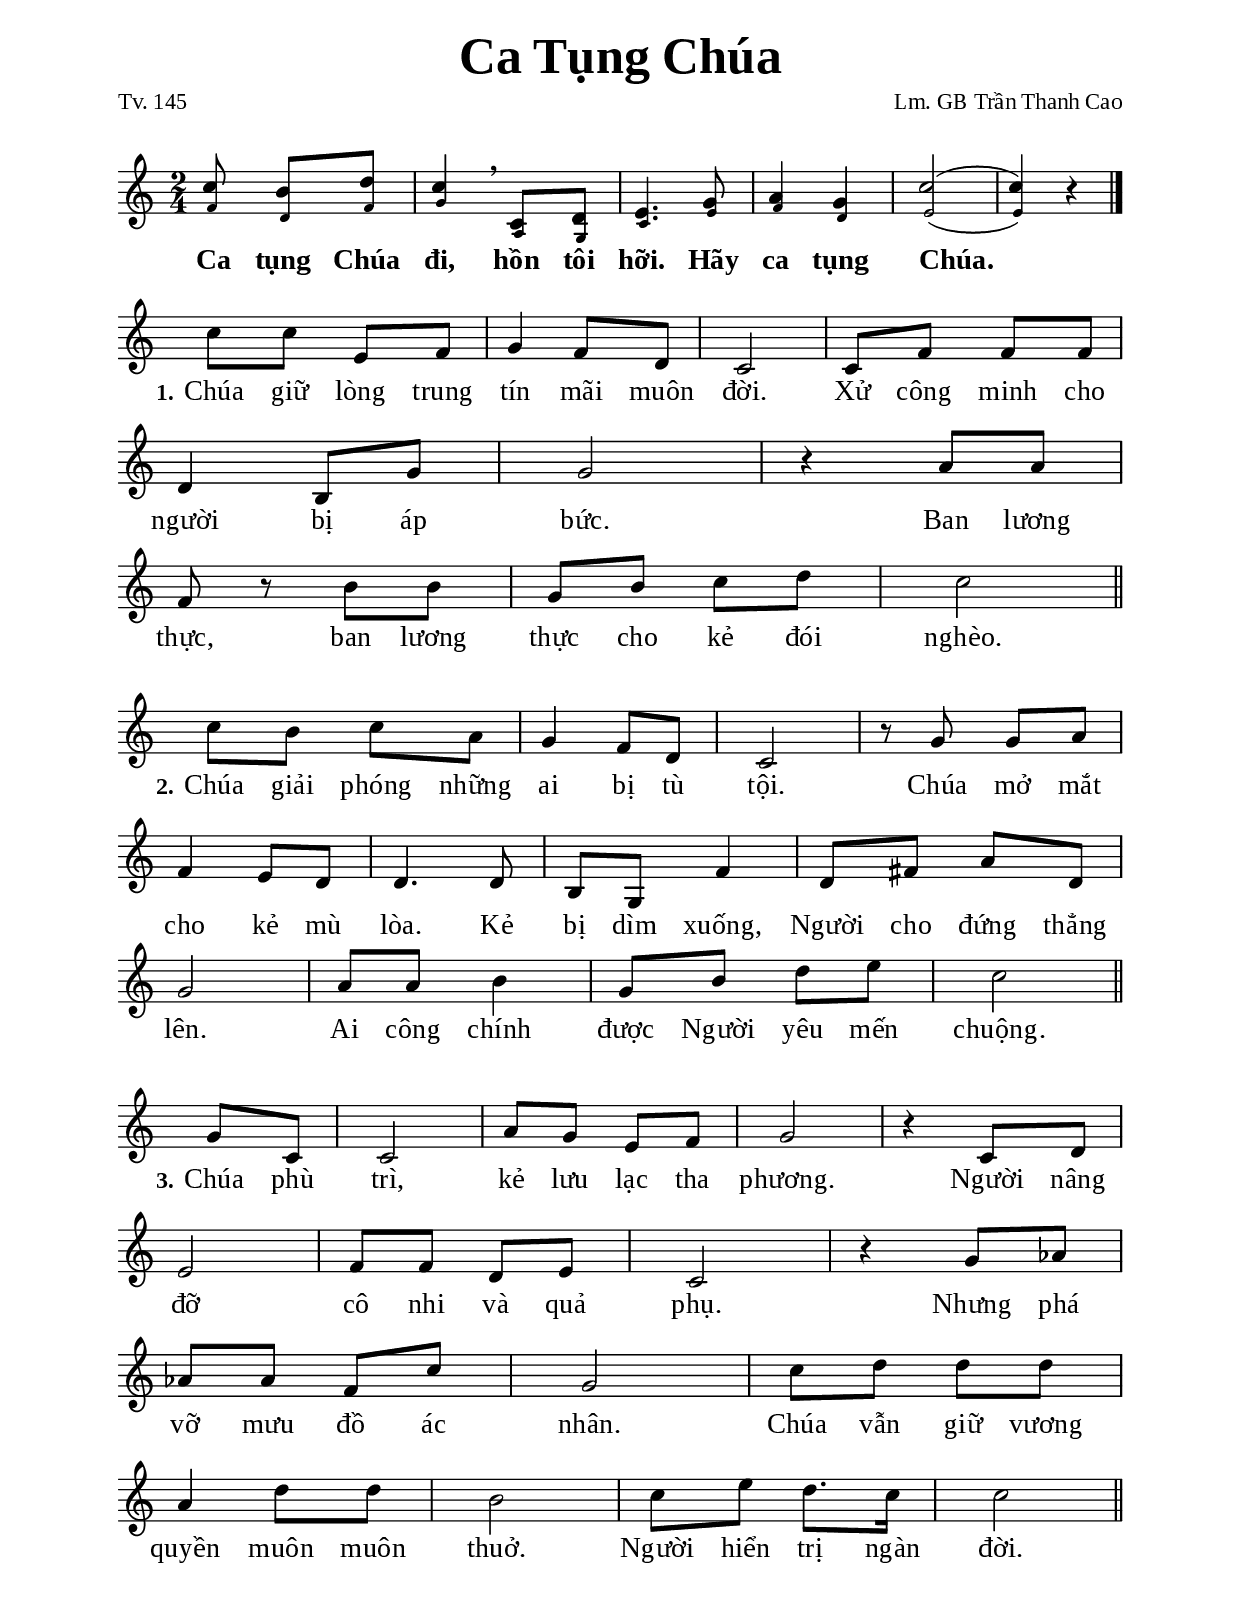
% Cài đặt chung
\version "2.22.1"
\include "english.ly"

\header {
  title = \markup { \fontsize #3 "Ca Tụng Chúa" }
  poet = "Tv. 145"
  composer = "Lm. GB Trần Thanh Cao"
  arranger = " "
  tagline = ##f
}

% Nhạc điệp khúc
nhacDiepKhucSop = \relative c'' {
  \partial 4. c8 b d |
  c4 \breathe c,8 d |
  e4. g8 |
  a4 g |
  c2 ^( |
  c4) r \bar "|."
}

nhacDiepKhucBas = \relative c' {
  \partial 4. f8 d f |
  g4 a,8 g |
  c4. e8 |
  f4 d |
  e2 _( |
  e4) r
}

% Nhạc phiên khúc
nhacPhienKhucMot = \relative c'' {
  c8 c e, f |
  g4 f8 d |
  c2 |
  c8 f f f |
  d4 b8 g' |
  g2 |
  r4 a8 a |
  f r b b |
  g b c d |
  c2 \bar "||"
}

nhacPhienKhucHai = \relative c'' {
  c8 b c a |
  g4 f8 d |
  c2 |
  r8 g' g a |
  f4 e8 d |
  d4. d8 |
  b g f'4 |
  d8 fs a d, |
  g2 |
  a8 a b4 |
  g8 b d e |
  c2 \bar "||"
}

nhacPhienKhucBa = \relative c'' {
  \partial 4 g8 c, |
  c2 |
  a'8 g e f |
  g2 |
  r4 c,8 d |
  e2 |
  f8 f d e |
  c2 |
  r4 g'8 af |
  af af f c' |
  g2 |
  c8 d d d |
  a4 d8 d |
  b2 |
  c8 e d8. c16 |
  c2 \bar "||"
}

% Lời điệp khúc
loiDiepKhuc = \lyricmode {
  Ca tụng Chúa đi, hồn tôi hỡi.
  Hãy ca tụng Chúa.
}

% Lời phiên khúc
loiPhienKhucMot = \lyricmode {
  \set stanza = #"1."
  Chúa giữ lòng trung tín mãi muôn đời.
  Xử công minh cho người bị áp bức.
  Ban lương thực, ban lương thực cho kẻ đói nghèo.
}

loiPhienKhucHai = \lyricmode {
  \set stanza = #"2."
  Chúa giải phóng những ai bị tù tội.
  Chúa mở mắt cho kẻ mù lòa.
  Kẻ bị dìm xuống, Người cho đứng thẳng lên.
  Ai công chính được Người yêu mến chuộng.
}

loiPhienKhucBa = \lyricmode {
  \set stanza = #"3."
  Chúa phù trì, kẻ lưu lạc tha phương.
  Người nâng đỡ cô nhi và quả phụ.
  Nhưng phá vỡ mưu đồ ác nhân.
  Chúa vẫn giữ vương quyền muôn muôn thuở.
  Người hiển trị ngàn đời.
}

% Dàn trang
\paper {
  #(set-paper-size "a4")
  top-margin = 15\mm
  bottom-margin = 10\mm
  left-margin = 20\mm
  right-margin = 20\mm
  indent = #0
  #(define fonts
    (make-pango-font-tree
      "Liberation Serif"
      "Liberation Serif"
      "Liberation Serif"
      (/ 20 20)))
  page-count = #1
}

% Thiết lập tông và nhịp
TongNhip = { \key c \major \time 2/4 }

% Đổi kích thước nốt cho bè phụ
notBePhu =
#(define-music-function (font-size music) (number? ly:music?)
   (for-some-music
     (lambda (m)
       (if (music-is-of-type? m 'rhythmic-event)
           (begin
             (set! (ly:music-property m 'tweaks)
                   (cons `(font-size . ,font-size)
                         (ly:music-property m 'tweaks)))
             #t)
           #f))
     music)
   music)

\score {
  \new ChoirStaff <<
    \new Staff = diepKhuc \with {
        \consists "Merge_rests_engraver"
        %\magnifyStaff #(magstep +1)
        printPartCombineTexts = ##f
      }
      <<
      \new Voice \TongNhip \partCombine 
        \nhacDiepKhucSop
        \notBePhu -3 { \nhacDiepKhucBas }
      \new NullVoice = nhacThamChieu \nhacDiepKhucSop
      \new Lyrics \lyricsto nhacThamChieu \loiDiepKhuc
      >>
  >>
  \layout {
    ragged-last = ##f
    \override Lyrics.LyricText.font-series = #'bold
    \override Lyrics.LyricText.font-size = #+2
    \override Lyrics.LyricSpace.minimum-distance = #2.2
    \override Score.BarNumber.break-visibility = ##(#f #f #f)
    \override Score.SpacingSpanner.uniform-stretching = ##t
  }
}

\score {
  \new ChoirStaff <<
    \new Staff = phienKhuc \with {
        %\magnifyStaff #(magstep +1)
      }
      <<
      \new Voice = beSop {
        \key c \major \time 2/4 \nhacPhienKhucMot
      }
    >>
    \new Lyrics \lyricsto beSop \loiPhienKhucMot
  >>
  \layout {
    \override Staff.TimeSignature.transparent = ##t
    \override Lyrics.LyricText.font-size = #+2
    \override Lyrics.LyricSpace.minimum-distance = #2.5
    \override Score.BarNumber.break-visibility = ##(#f #f #f)
    \override Score.SpacingSpanner.uniform-stretching = ##t
  }
}

\score {
  \new ChoirStaff <<
    \new Staff = phienKhuc \with {
        %\magnifyStaff #(magstep +1)
      }
      <<
      \new Voice = beSop {
        \key c \major \time 2/4 \nhacPhienKhucHai
      }
    >>
    \new Lyrics \lyricsto beSop \loiPhienKhucHai
  >>
  \layout {
    \override Staff.TimeSignature.transparent = ##t
    \override Lyrics.LyricText.font-size = #+2
    \override Lyrics.LyricSpace.minimum-distance = #2.5
    \override Score.BarNumber.break-visibility = ##(#f #f #f)
    \override Score.SpacingSpanner.uniform-stretching = ##t
  }
}

\score {
  \new ChoirStaff <<
    \new Staff = phienKhuc \with {
        %\magnifyStaff #(magstep +1)
      }
      <<
      \new Voice = beSop {
        \key c \major \time 2/4 \nhacPhienKhucBa
      }
    >>
    \new Lyrics \lyricsto beSop \loiPhienKhucBa
  >>
  \layout {
    \override Staff.TimeSignature.transparent = ##t
    \override Lyrics.LyricText.font-size = #+2
    \override Lyrics.LyricSpace.minimum-distance = #2.5
    \override Score.BarNumber.break-visibility = ##(#f #f #f)
    \override Score.SpacingSpanner.uniform-stretching = ##t
  }
}
